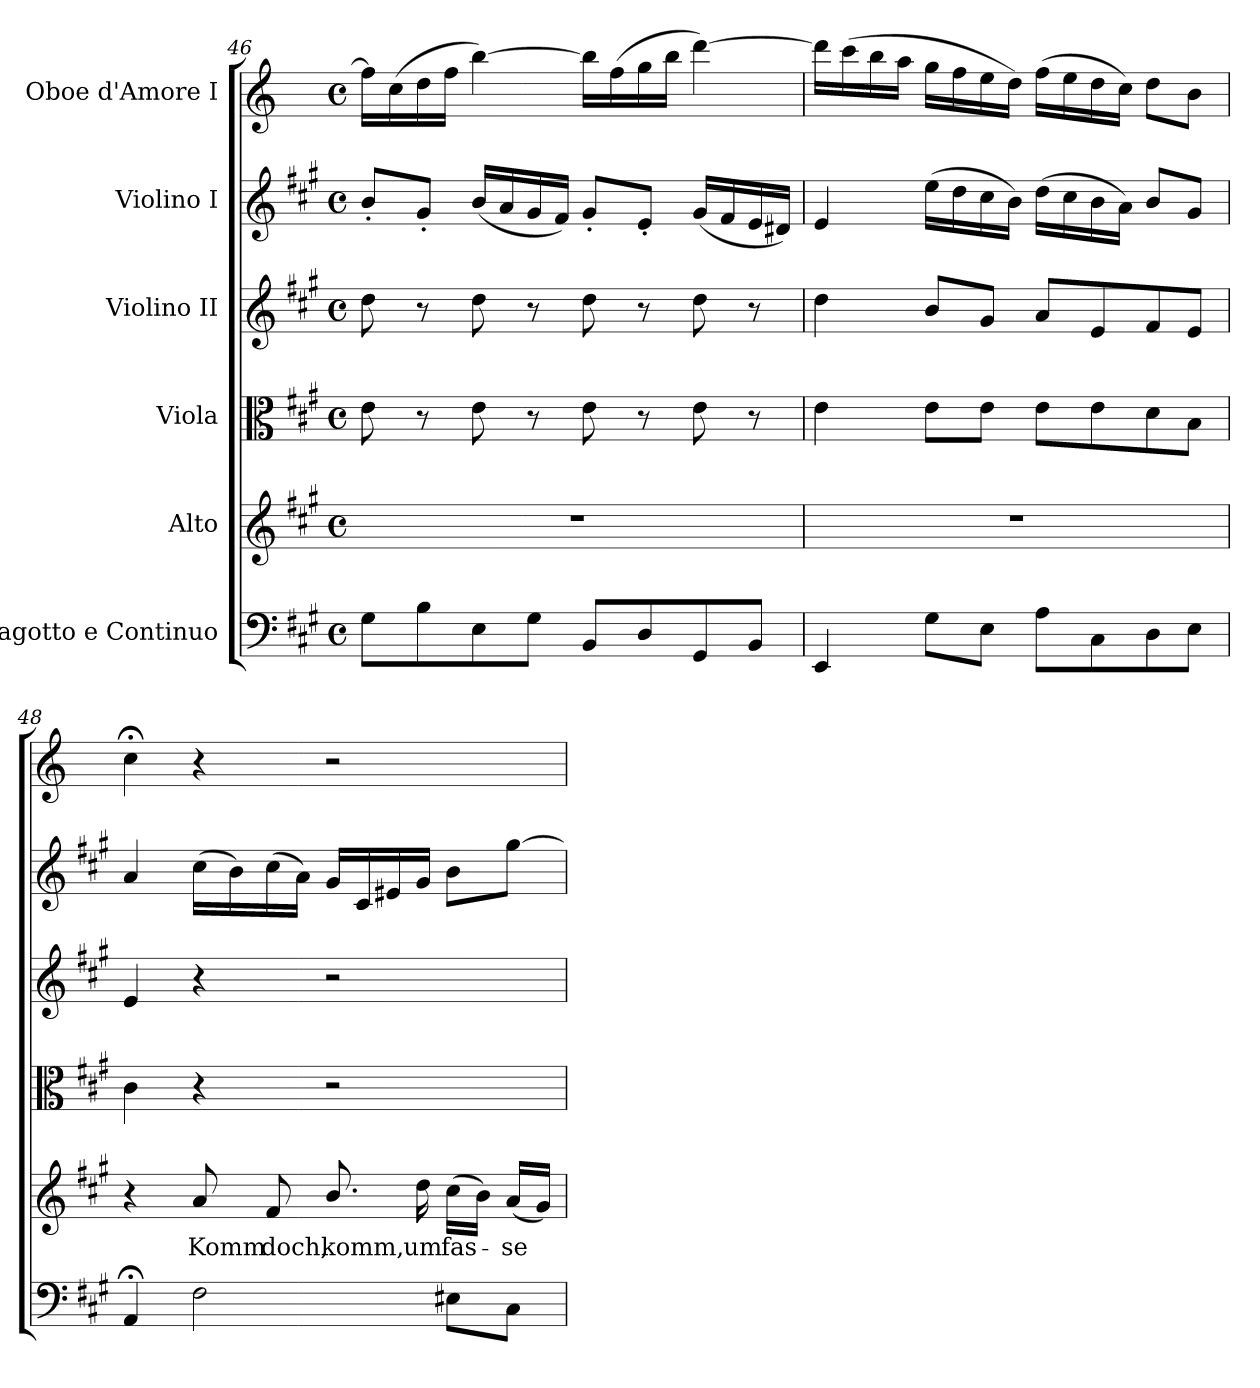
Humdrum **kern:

**kern	**kern	**text	**kern	**kern	**kern	**kern
*part6	*part5	*part5	*part4	*part3	*part2	*part1
*staff6	*staff5	*staff5	*staff4	*staff3	*staff2	*staff1
*I"Fagotto e Continuo	*I"Alto	*	*I"Viola	*I"Violino II	*I"Violino I	*I"Oboe d'Amore I
*clefF4	*clefG2	*	*clefC3	*clefG2	*clefG2	*clefG2
*	*	*	*	*	*	*ITrd2c3
*k[f#c#g#]	*k[f#c#g#]	*	*k[f#c#g#]	*k[f#c#g#]	*k[f#c#g#]	*k[f#c#g#]
*A:	*A:	*	*A:	*A:	*A:	*A:
*M4/4	*M4/4	*	*M4/4	*M4/4	*M4/4	*M4/4
*met(c)	*met(c)	*	*met(c)	*met(c)	*met(c)	*met(c)
=46	=46	=46	=46	=46	=46	=46
8G#i\L	1r	.	8ei\	8ddi\	8b'i/L	16ddi\LL]
.	.	.	.	.	.	(16ai\
8Bi\	.	.	8r	8r	8g#'i/J	16bi\
.	.	.	.	.	.	16ddi\JJ
8Ei\	.	.	8ei\	8ddi\	(16bi/LL	[4gg#i\)
.	.	.	.	.	16ai/	.
8G#i\J	.	.	8r	8r	16g#i/	.
.	.	.	.	.	16f#i/JJ)	.
8BBi/L	.	.	8ei\	8ddi\	8g#'i/L	16gg#i\LL]
.	.	.	.	.	.	(16ddi\
8Di/	.	.	8r	8r	8e'i/J	16eei\
.	.	.	.	.	.	16gg#i\JJ
8GG#i/	.	.	8ei\	8ddi\	(16g#i/LL	[4bbi\)
.	.	.	.	.	16f#i/	.
8BBi/J	.	.	8r	8r	16ei/	.
.	.	.	.	.	16d#Xi/JJ)	.
=47	=47	=47	=47	=47	=47	=47
4EEi/	1r	.	4ei\	4ddi\	4ei/	16bbi\LL]
.	.	.	.	.	.	(16aai\
.	.	.	.	.	.	16gg#i\
.	.	.	.	.	.	16ff#i\JJ
8G#i\L	.	.	8ei\L	8bi/L	(16eei\LL	16eei\LL
.	.	.	.	.	16ddi\	16ddi\
8Ei\J	.	.	8ei\J	8g#i/J	16cc#i\	16cc#i\
.	.	.	.	.	16bi\JJ)	16bi\JJ)
8Ai\L	.	.	8ei\L	8ai/L	(16ddi\LL	(16ddi\LL
.	.	.	.	.	16cc#i\	16cc#i\
8C#i\	.	.	8ei\	8ei/	16bi\	16bi\
.	.	.	.	.	16ai\JJ)	16ai\JJ)
8Di\	.	.	8di\	8f#i/	8bi/L	8bi\L
8Ei\J	.	.	8Bi\J	8ei/J	8g#i/J	8g#i\J
!!LO:PB:g=z
=48	=48	=48	=48	=48	=48	=48
4AA;i/	4r	.	4c#i\	4ei/	4ai/	4a;i\
!	!	!LO:LY:b:color=#000000	!	!	!	!
2F#i\	8ai/	Komm	4r	4r	(16cc#i\LL	4r
.	.	.	.	.	16bi\)	.
!	!	!LO:LY:b:color=#000000	!	!	!	!
.	8f#i/	doch,	.	.	(16cc#i\	.
.	.	.	.	.	16ai\JJ)	.
!	!	!LO:LY:b:color=#000000	!	!	!	!
.	8.bi/	komm,	2r	2r	16g#i/LL	2r
.	.	.	.	.	16c#i/	.
.	.	.	.	.	16e#Xi/	.
!	!	!LO:LY:b:color=#000000	!	!	!	!
.	16ddi\	um	.	.	16g#i/JJ	.
!	!	!LO:LY:b:color=#000000	!	!	!	!
8E#Xi\L	(16cc#i\LL	fas-	.	.	8bi\L	.
.	16bi\JJ)	.	.	.	.	.
!	!	!LO:LY:b:color=#000000	!	!	!	!
8C#i\J	(16ai/LL	-se	.	.	[8gg#i\J	.
.	16g#i/JJ)	.	.	.	.	.
=	=	=	=	=	=	=
*-	*-	*-	*-	*-	*-	*-
